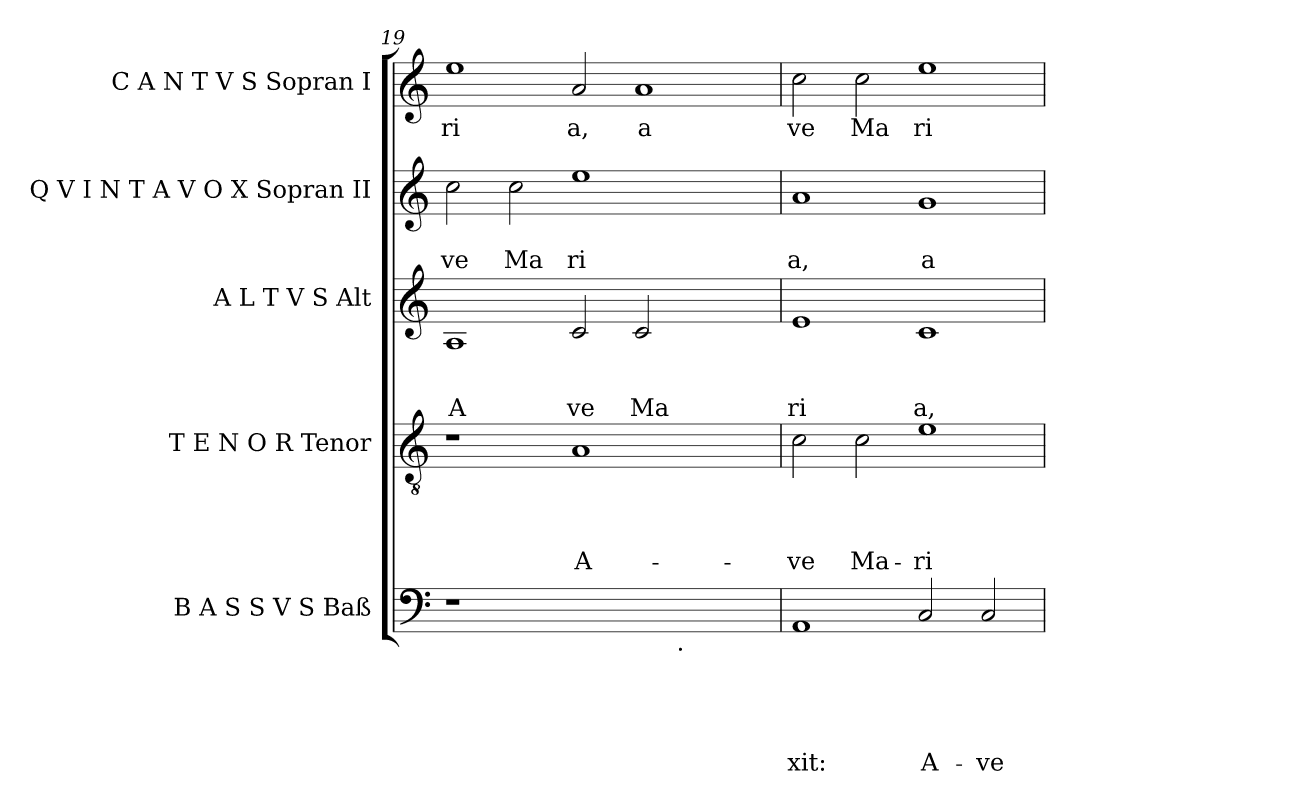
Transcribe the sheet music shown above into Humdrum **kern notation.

**kern	**text	**text	**text	**text	**text	**kern	**text	**text	**text	**text	**kern	**text	**text	**text	**kern	**text	**text	**kern	**text
*part5	*part5	*part5	*part5	*part5	*part5	*part4	*part4	*part4	*part4	*part4	*part3	*part3	*part3	*part3	*part2	*part2	*part2	*part1	*part1
*staff5	*staff5	*staff5	*staff5	*staff5	*staff5	*staff4	*staff4	*staff4	*staff4	*staff4	*staff3	*staff3	*staff3	*staff3	*staff2	*staff2	*staff2	*staff1	*staff1
*I"B A S S V S Baß	*	*	*	*	*	*I"T E N O R Tenor	*	*	*	*	*I"A L T V S Alt	*	*	*	*I"Q V I N T A V O X Sopran II	*	*	*I"C A N T V S Sopran I	*
*clefF4	*	*	*	*	*	*clefGv2	*	*	*	*	*clefG2	*	*	*	*clefG2	*	*	*clefG2	*
*k[]	*	*	*	*	*	*k[]	*	*	*	*	*k[]	*	*	*	*k[]	*	*	*k[]	*
*C:	*	*	*	*	*	*C:	*	*	*	*	*C:	*	*	*	*C:	*	*	*C:	*
=19	=19	=19	=19	=19	=19	=19	=19	=19	=19	=19	=19	=19	=19	=19	=19	=19	=19	=19	=19
!	!	!	!	!	!	!	!	!	!	!	!	!	!	!LO:LY:b	!	!	!LO:LY:b	!	!LO:LY:b
1r	.	.	.	.	.	1r	.	.	.	.	1A	.	.	A	2cc\	.	ve	1ee	ri
!	!	!	!	!	!	!	!	!	!	!	!	!	!	!	!	!	!LO:LY:b	!	!
.	.	.	.	.	.	.	.	.	.	.	.	.	.	.	2cc\	.	Ma	.	.
!	!	!	!	!	!	!	!	!	!	!LO:LY:b	!	!	!	!LO:LY:b	!	!	!LO:LY:b	!	!LO:LY:b
2.ryy	.	.	.	.	.	1A	.	.	.	A-	2c/	.	.	ve	1ee	.	ri	2a/	a,
!	!	!	!	!	!	!	!	!	!	!	!	!	!	!LO:LY:b	!	!	!	!	!LO:LY:b
.	.	.	.	.	.	.	.	.	.	.	2c/	.	.	Ma	.	.	.	1a	a
!LO:TX:b:t=.	!	!	!	!	!	!	!	!	!	!	!	!	!	!	!	!	!	!	!
2.ryy	.	.	.	.	.	.	.	.	.	.	.	.	.	.	.	.	.	.	.
.	.	.	.	.	.	2ryy	.	.	.	.	2ryy	.	.	.	2ryy	.	.	.	.
=20	=20	=20	=20	=20	=20	=20	=20	=20	=20	=20	=20	=20	=20	=20	=20	=20	=20	=20	=20
!	!	!	!	!	!LO:LY:b	!	!	!	!	!LO:LY:b	!	!	!	!LO:LY:b	!	!	!LO:LY:b	!	!LO:LY:b
1AA	.	.	.	.	-xit:	2c\	.	.	.	-ve	1e	.	.	ri	1a	.	a,	2cc\	ve
!	!	!	!	!	!	!	!	!	!	!LO:LY:b	!	!	!	!	!	!	!	!	!LO:LY:b
.	.	.	.	.	.	2c\	.	.	.	Ma-	.	.	.	.	.	.	.	2cc\	Ma
!	!	!	!	!	!LO:LY:b	!	!	!	!	!LO:LY:b	!	!	!	!LO:LY:b	!	!	!LO:LY:b	!	!LO:LY:b
2C/	.	.	.	.	A-	1e	.	.	.	-ri-	1c	.	.	a,	1g	.	a	1ee	ri
!	!	!	!	!	!LO:LY:b	!	!	!	!	!	!	!	!	!	!	!	!	!	!
2C/	.	.	.	.	-ve	.	.	.	.	.	.	.	.	.	.	.	.	.	.
=	=	=	=	=	=	=	=	=	=	=	=	=	=	=	=	=	=	=	=
*-	*-	*-	*-	*-	*-	*-	*-	*-	*-	*-	*-	*-	*-	*-	*-	*-	*-	*-	*-
